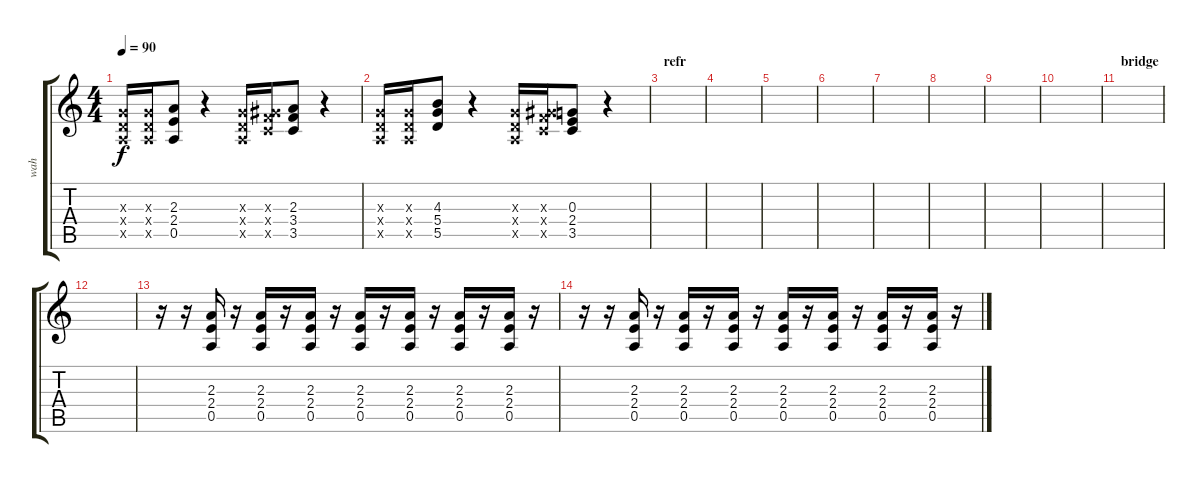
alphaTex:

\track ("wah" "wah") {instrument overdrivenguitar}
\staff {score tabs}
\tuning (E4 B3 G3 D3 A2 E2) {hide}
\ts (4 4)
\tempo 90
\clef g2
\ks c
(0.3{x} 0.4{x} 0.5{x}).16{dy f} (0.3{x} 0.4{x} 0.5{x}).16 (2.3 2.4 0.5).8 r.4 (0.3{x} 0.4{x} 0.5{x}).16 (1.3{x} 3.4{x} 3.5{x}).16 (2.3 3.4 3.5).8 r.4 |
(0.3{x} 0.4{x} 0.5{x}).16 (0.3{x} 0.4{x} 0.5{x}).16 (4.3 5.4 5.5).8 r.4 (0.3{x} 0.4{x} 0.5{x}).16 (1.3{x} 3.4{x} 3.5{x}).16 (0.3 2.4 3.5).8 r.4 |
\section ("" "refr")
|
|
|
|
|
|
|
|
\section ("" "bridge")
|
|
r.16 r.16 (2.3 2.4 0.5).16 r.16 (2.3 2.4 0.5).16 r.16 (2.3 2.4 0.5).16 r.16 (2.3 2.4 0.5).16 r.16 (2.3 2.4 0.5).16 r.16 (2.3 2.4 0.5).16 r.16 (2.3 2.4 0.5).16 r.16 |
r.16 r.16 (2.3 2.4 0.5).16 r.16 (2.3 2.4 0.5).16 r.16 (2.3 2.4 0.5).16 r.16 (2.3 2.4 0.5).16 r.16 (2.3 2.4 0.5).16 r.16 (2.3 2.4 0.5).16 r.16 (2.3 2.4 0.5).16 r.16
